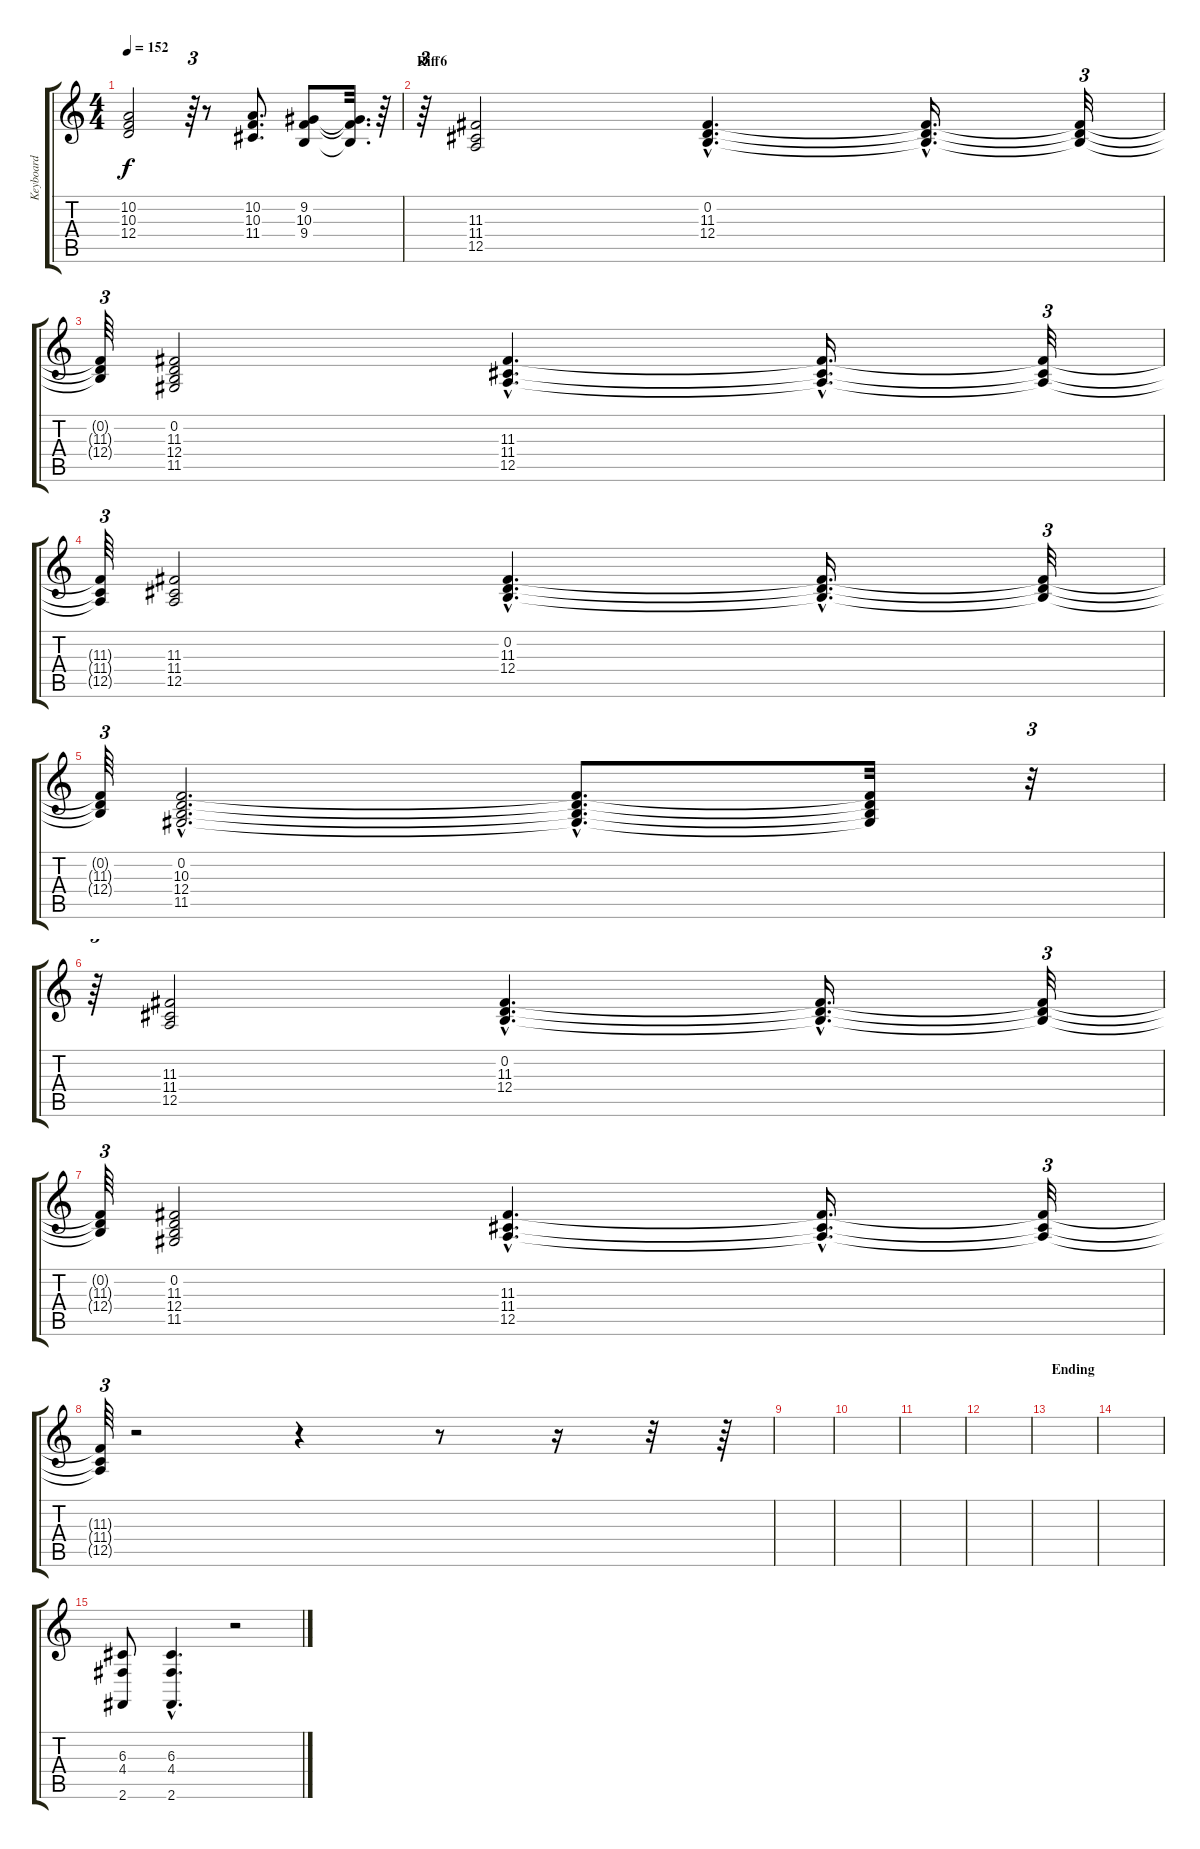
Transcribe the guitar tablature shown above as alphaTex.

\track ("Keyboard" "Keyboard") {instrument stringensemble1}
\staff {score tabs}
\tuning (E4 B3 G3 D3 A2 E2) {hide}
\ts (4 4)
\tempo 152
\clef g2
\ks c
(10.2{t} 10.3{t} 12.4{t}).2{dy f} r.64{tu (3 2)} r.8 (10.2 10.3 11.4).8{d} (9.2 10.3 9.4).8 (9.2{t} 10.3{t} 9.4{t}).32{d} r.64 |
\section ("" "Riff6")
r.64{tu (3 2)} (11.3 11.4 12.5).2 (0.2{hac} 11.3{hac} 12.4{hac}).4{d} (0.2{hac t} 11.3{hac t} 12.4{hac t}).16{d} (0.2{t} 11.3{t} 12.4{t}).32{tu (3 2)} |
(0.2{t} 11.3{t} 12.4{t}).64{tu (3 2)} (0.2 11.3 12.4 11.5).2 (11.3{hac} 11.4{hac} 12.5{hac}).4{d} (11.3{hac t} 11.4{hac t} 12.5{hac t}).16{d} (11.3{t} 11.4{t} 12.5{t}).32{tu (3 2)} |
(11.3{t} 11.4{t} 12.5{t}).64{tu (3 2)} (11.3 11.4 12.5).2 (0.2{hac} 11.3{hac} 12.4{hac}).4{d} (0.2{hac t} 11.3{hac t} 12.4{hac t}).16{d} (0.2{t} 11.3{t} 12.4{t}).32{tu (3 2)} |
(0.2{t} 11.3{t} 12.4{t}).64{tu (3 2)} (0.2{hac} 10.3{hac} 12.4{hac} 11.5{hac}).2{d} (0.2{hac t} 10.3{hac t} 12.4{hac t} 11.5{hac t}).8{d} (0.2{t} 10.3{t} 12.4{t} 11.5{t}).32 r.32{tu (3 2)} |
r.64{tu (3 2)} (11.3 11.4 12.5).2 (0.2{hac} 11.3{hac} 12.4{hac}).4{d} (0.2{hac t} 11.3{hac t} 12.4{hac t}).16{d} (0.2{t} 11.3{t} 12.4{t}).32{tu (3 2)} |
(0.2{t} 11.3{t} 12.4{t}).64{tu (3 2)} (0.2 11.3 12.4 11.5).2 (11.3{hac} 11.4{hac} 12.5{hac}).4{d} (11.3{hac t} 11.4{hac t} 12.5{hac t}).16{d} (11.3{t} 11.4{t} 12.5{t}).32{tu (3 2)} |
(11.3{t} 11.4{t} 12.5{t}).64{tu (3 2)} r.2 r.4 r.8 r.16 r.32 r.64 |
|
|
|
|
\section ("" "Ending")
|
|
(6.3 4.4 2.6).8{volume 16} (6.3{hac} 4.4{hac} 2.6{hac}).4{d} r.2
